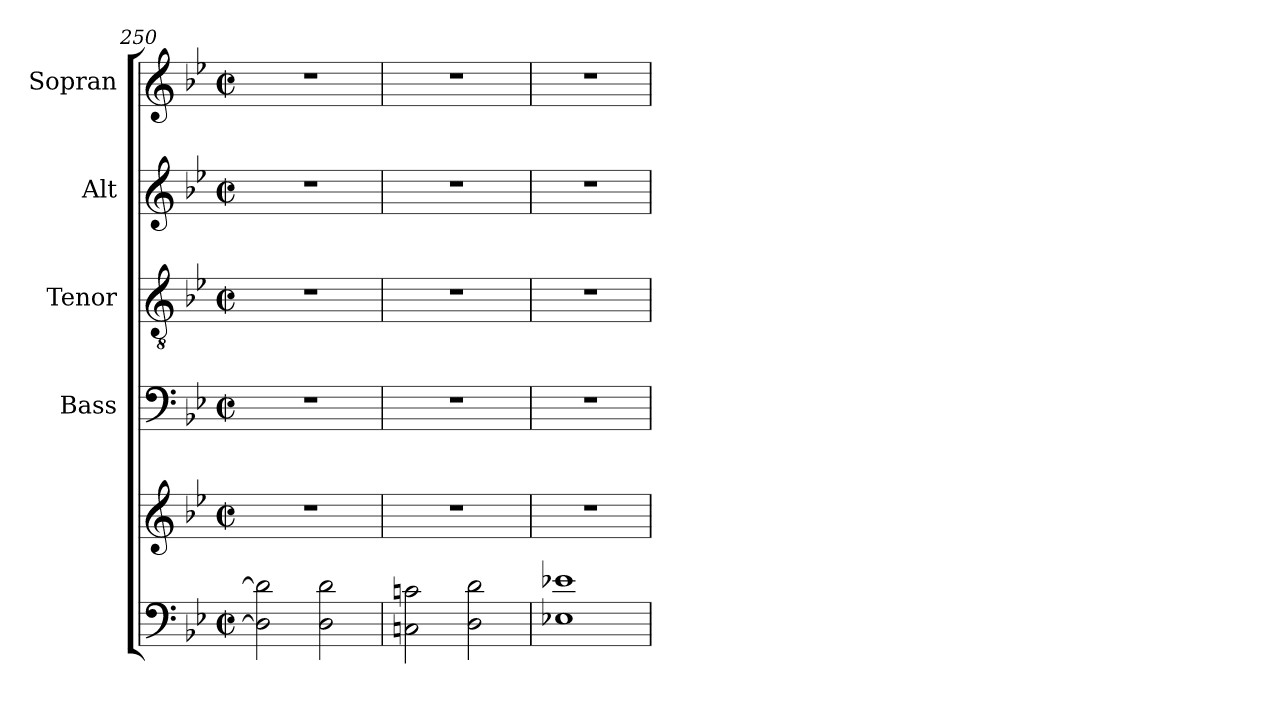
**kern	**kern	**kern	**kern	**kern	**kern
*part5	*part5	*part4	*part3	*part2	*part1
*staff6	*staff5	*staff4	*staff3	*staff2	*staff1
*	*	*I"Bass	*I"Tenor	*I"Alt	*I"Sopran
*	*	*I'B.	*I'T.	*I'A.	*I'S.
*clefF4	*clefG2	*clefF4	*clefGv2	*clefG2	*clefG2
*k[b-e-]	*k[b-e-]	*k[b-e-]	*k[b-e-]	*k[b-e-]	*k[b-e-]
*B-:	*B-:	*B-:	*B-:	*B-:	*B-:
*M2/2	*M2/2	*M2/2	*M2/2	*M2/2	*M2/2
*met(c|)	*met(c|)	*met(c|)	*met(c|)	*met(c|)	*met(c|)
=250	=250	=250	=250	=250	=250
2D\] 2d\]	1r	1r	1r	1r	1r
2D\ 2d\	.	.	.	.	.
=251	=251	=251	=251	=251	=251
2Cn\ 2cn\	1r	1r	1r	1r	1r
2D\ 2d\	.	.	.	.	.
=252	=252	=252	=252	=252	=252
1E-X 1e-X	1r	1r	1r	1r	1r
=	=	=	=	=	=
*-	*-	*-	*-	*-	*-
